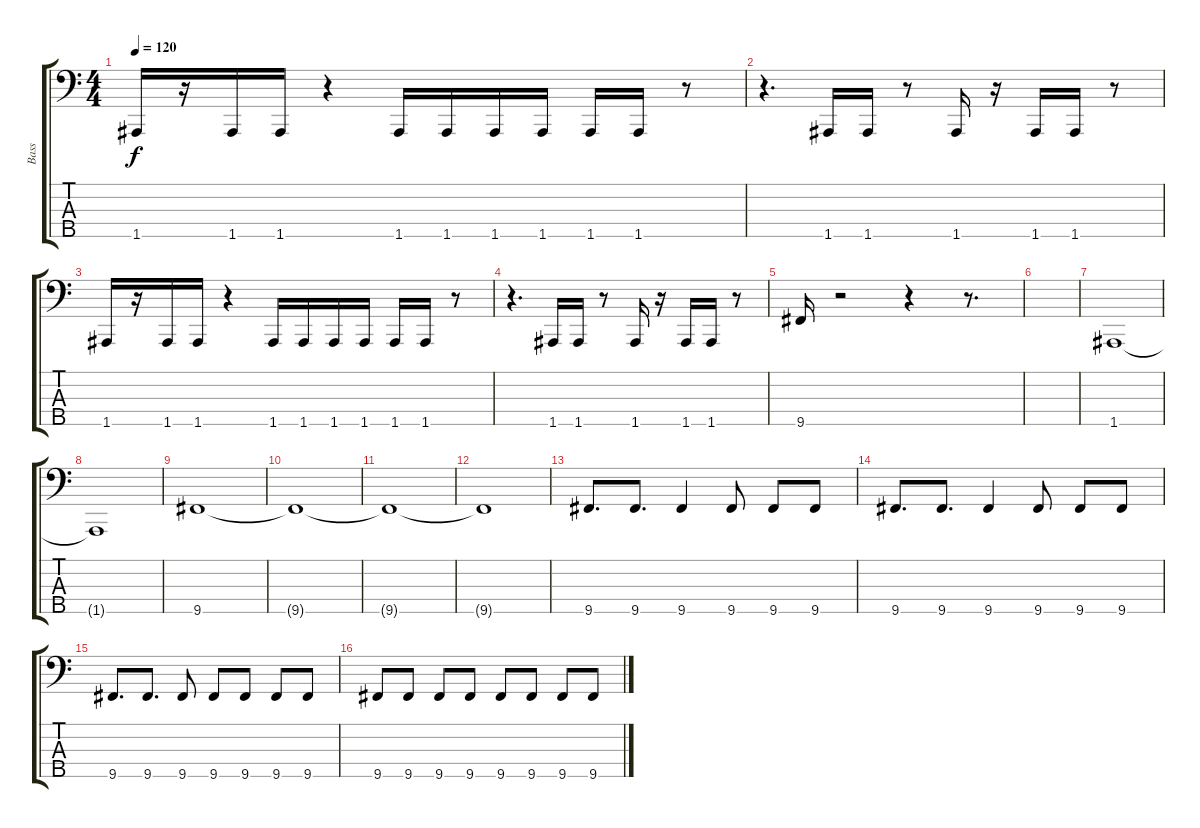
\track ("Bass" "Bass") {instrument acousticguitarsteel}
\staff {score tabs}
\tuning (G2 D2 A1 E1 A0) {hide}
\ts (4 4)
\tempo 120
\clef f4
\ks c
1.5.16{dy f} r.16 1.5.16 1.5.16 r.4 1.5.16 1.5.16 1.5.16 1.5.16 1.5.16 1.5.16 r.8 |
r.4{d} 1.5.16 1.5.16 r.8 1.5.16 r.16 1.5.16 1.5.16 r.8 |
1.5.16 r.16 1.5.16 1.5.16 r.4 1.5.16 1.5.16 1.5.16 1.5.16 1.5.16 1.5.16 r.8 |
r.4{d} 1.5.16 1.5.16 r.8 1.5.16 r.16 1.5.16 1.5.16 r.8 |
9.5.16 r.2 r.4 r.8{d} |
|
1.5.1 |
1.5{t}.1 |
9.5.1 |
9.5{t}.1 |
9.5{t}.1 |
9.5{t}.1 |
9.5.8{d} 9.5.8{d} 9.5.4 9.5.8 9.5.8 9.5.8 |
9.5.8{d} 9.5.8{d} 9.5.4 9.5.8 9.5.8 9.5.8 |
9.5.8{d} 9.5.8{d} 9.5.8 9.5.8 9.5.8 9.5.8 9.5.8 |
9.5.8 9.5.8 9.5.8 9.5.8 9.5.8 9.5.8 9.5.8 9.5.8
